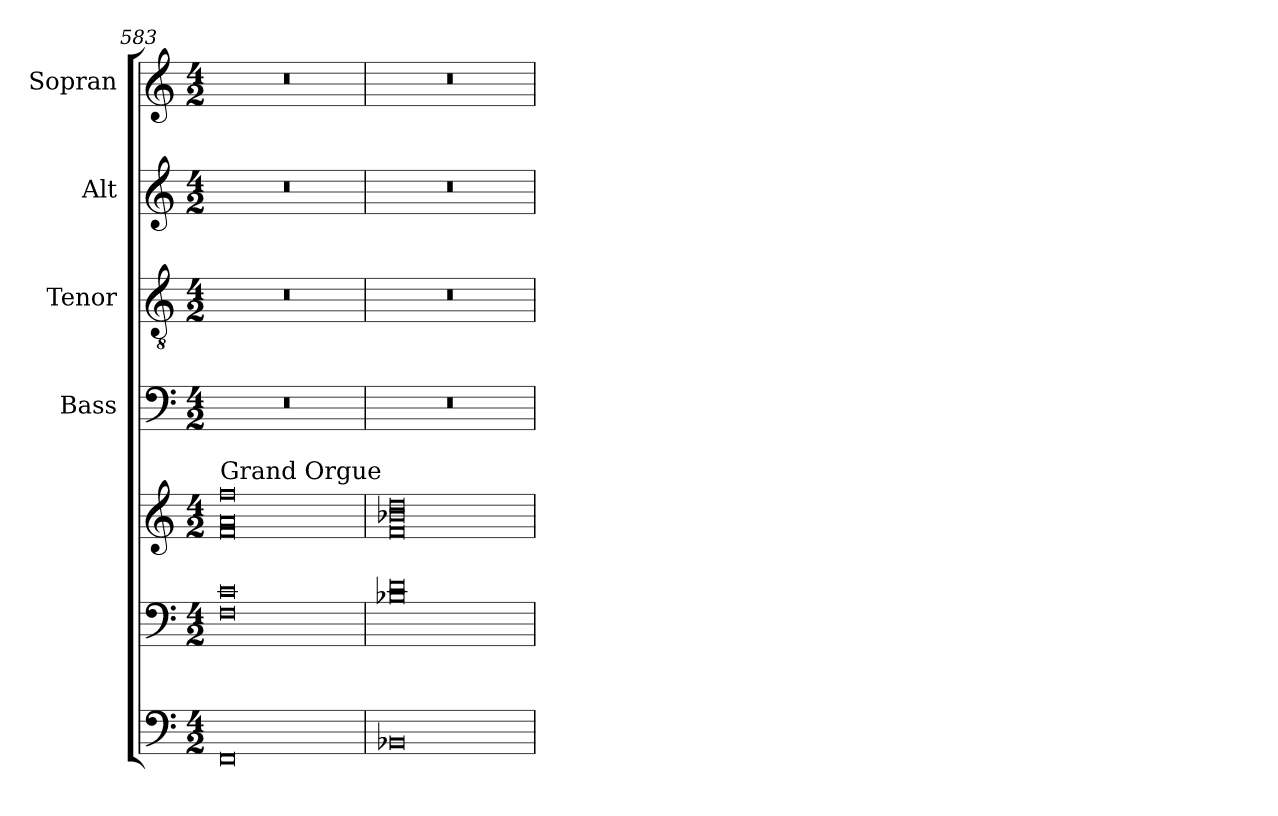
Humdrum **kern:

**kern	**kern	**kern	**kern	**kern	**kern	**kern
*part6	*part5	*part5	*part4	*part3	*part2	*part1
*staff7	*staff6	*staff5	*staff4	*staff3	*staff2	*staff1
*	*	*	*I"Bass	*I"Tenor	*I"Alt	*I"Sopran
*	*	*	*I'B.	*I'T.	*I'A.	*I'S.
!!LO:PB:g=z
*clefF4	*clefF4	*clefG2	*clefF4	*clefGv2	*clefG2	*clefG2
*k[]	*k[]	*k[]	*k[]	*k[]	*k[]	*k[]
*C:	*C:	*C:	*C:	*C:	*C:	*C:
*M4/2	*M4/2	*M4/2	*M4/2	*M4/2	*M4/2	*M4/2
=583	=583	=583	=583	=583	=583	=583
!	!	!LO:TX:a:t=Grand Orgue	!	!	!	!
0FF	0F 0c	0f 0a 0ff	0r	0r	0r	0r
=584	=584	=584	=584	=584	=584	=584
0BB-X	0B-X 0d	0f 0b-X 0dd	0r	0r	0r	0r
=	=	=	=	=	=	=
*-	*-	*-	*-	*-	*-	*-
